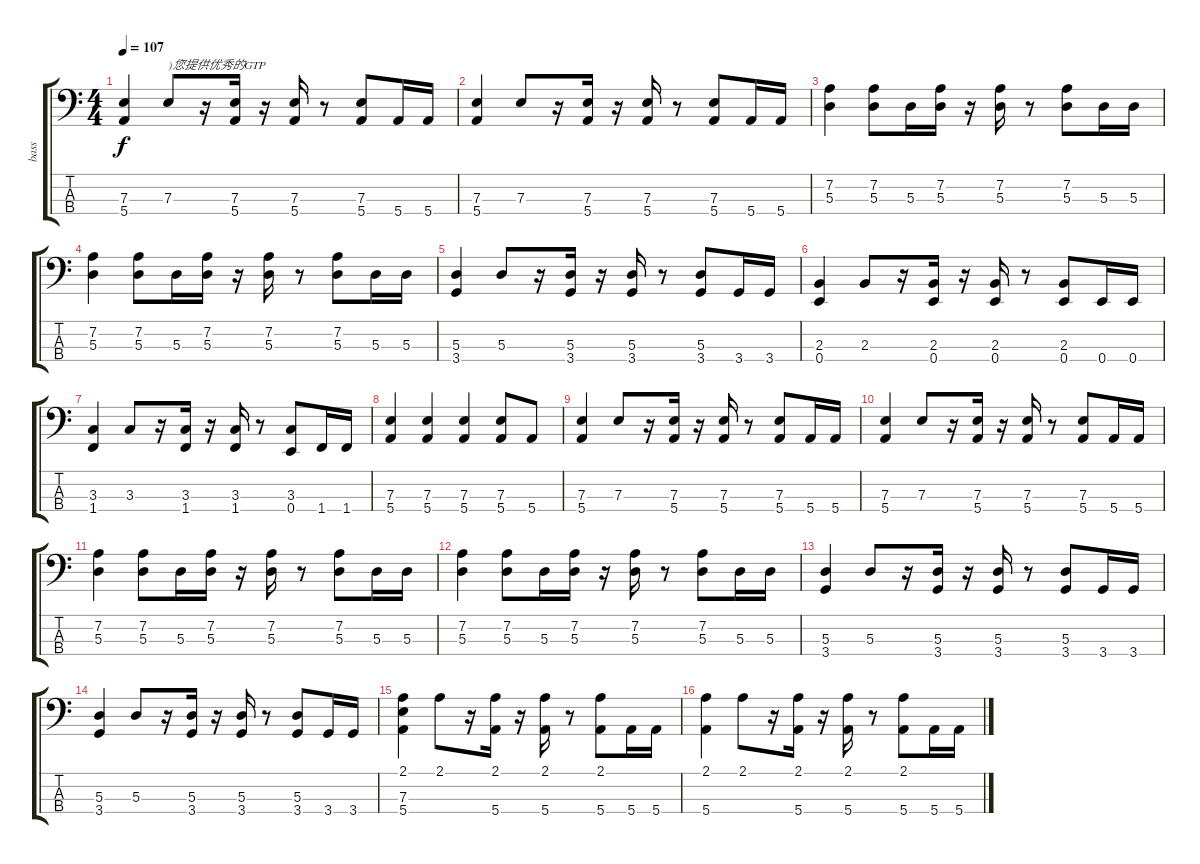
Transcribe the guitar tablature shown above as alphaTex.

\track ("bass" "bass") {instrument electricbassfinger}
\staff {score tabs}
\tuning (G2 D2 A1 E1) {hide}
\ts (4 4)
\tempo 107
\clef f4
\ks c
(7.3 5.4).4{dy f} 7.3.8{txt ")您提供优秀的GTP"} r.16 (7.3 5.4).16 r.16 (7.3 5.4).16 r.8 (7.3 5.4).8 5.4.16 5.4.16 |
(7.3 5.4).4 7.3.8 r.16 (7.3 5.4).16 r.16 (7.3 5.4).16 r.8 (7.3 5.4).8 5.4.16 5.4.16 |
(7.2 5.3).4 (7.2 5.3).8 5.3.16 (7.2 5.3).16 r.16 (7.2 5.3).16 r.8 (7.2 5.3).8 5.3.16 5.3.16 |
(7.2 5.3).4 (7.2 5.3).8 5.3.16 (7.2 5.3).16 r.16 (7.2 5.3).16 r.8 (7.2 5.3).8 5.3.16 5.3.16 |
(5.3 3.4).4 5.3.8 r.16 (5.3 3.4).16 r.16 (5.3 3.4).16 r.8 (5.3 3.4).8 3.4.16 3.4.16 |
(2.3 0.4).4 2.3.8 r.16 (2.3 0.4).16 r.16 (2.3 0.4).16 r.8 (2.3 0.4).8 0.4.16 0.4.16 |
(3.3 1.4).4 3.3.8 r.16 (3.3 1.4).16 r.16 (3.3 1.4).16 r.8 (3.3 0.4).8 1.4.16 1.4.16 |
(7.3 5.4).4 (7.3 5.4).4 (7.3 5.4).4 (7.3 5.4).8 5.4.8 |
(7.3 5.4).4 7.3.8 r.16 (7.3 5.4).16 r.16 (7.3 5.4).16 r.8 (7.3 5.4).8 5.4.16 5.4.16 |
(7.3 5.4).4 7.3.8 r.16 (7.3 5.4).16 r.16 (7.3 5.4).16 r.8 (7.3 5.4).8 5.4.16 5.4.16 |
(7.2 5.3).4 (7.2 5.3).8 5.3.16 (7.2 5.3).16 r.16 (7.2 5.3).16 r.8 (7.2 5.3).8 5.3.16 5.3.16 |
(7.2 5.3).4 (7.2 5.3).8 5.3.16 (7.2 5.3).16 r.16 (7.2 5.3).16 r.8 (7.2 5.3).8 5.3.16 5.3.16 |
(5.3 3.4).4 5.3.8 r.16 (5.3 3.4).16 r.16 (5.3 3.4).16 r.8 (5.3 3.4).8 3.4.16 3.4.16 |
(5.3 3.4).4 5.3.8 r.16 (5.3 3.4).16 r.16 (5.3 3.4).16 r.8 (5.3 3.4).8 3.4.16 3.4.16 |
(2.1 7.3 5.4).4 2.1.8 r.16 (2.1 5.4).16 r.16 (2.1 5.4).16 r.8 (2.1 5.4).8 5.4.16 5.4.16 |
(2.1 5.4).4 2.1.8 r.16 (2.1 5.4).16 r.16 (2.1 5.4).16 r.8 (2.1 5.4).8 5.4.16 5.4.16
